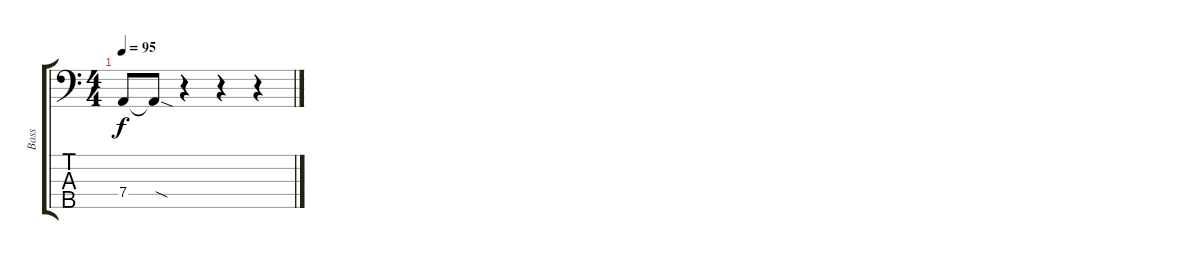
\track ("Bass" "Bass") {instrument electricbasspick}
\staff {score tabs}
\tuning (F2 C2 G1 D1 A0) {hide}
\ts (4 4)
\tempo 95
\clef f4
\ks c
7.4{t}.8{dy f} 7.4{sod t}.8 r.4 r.4 r.4
